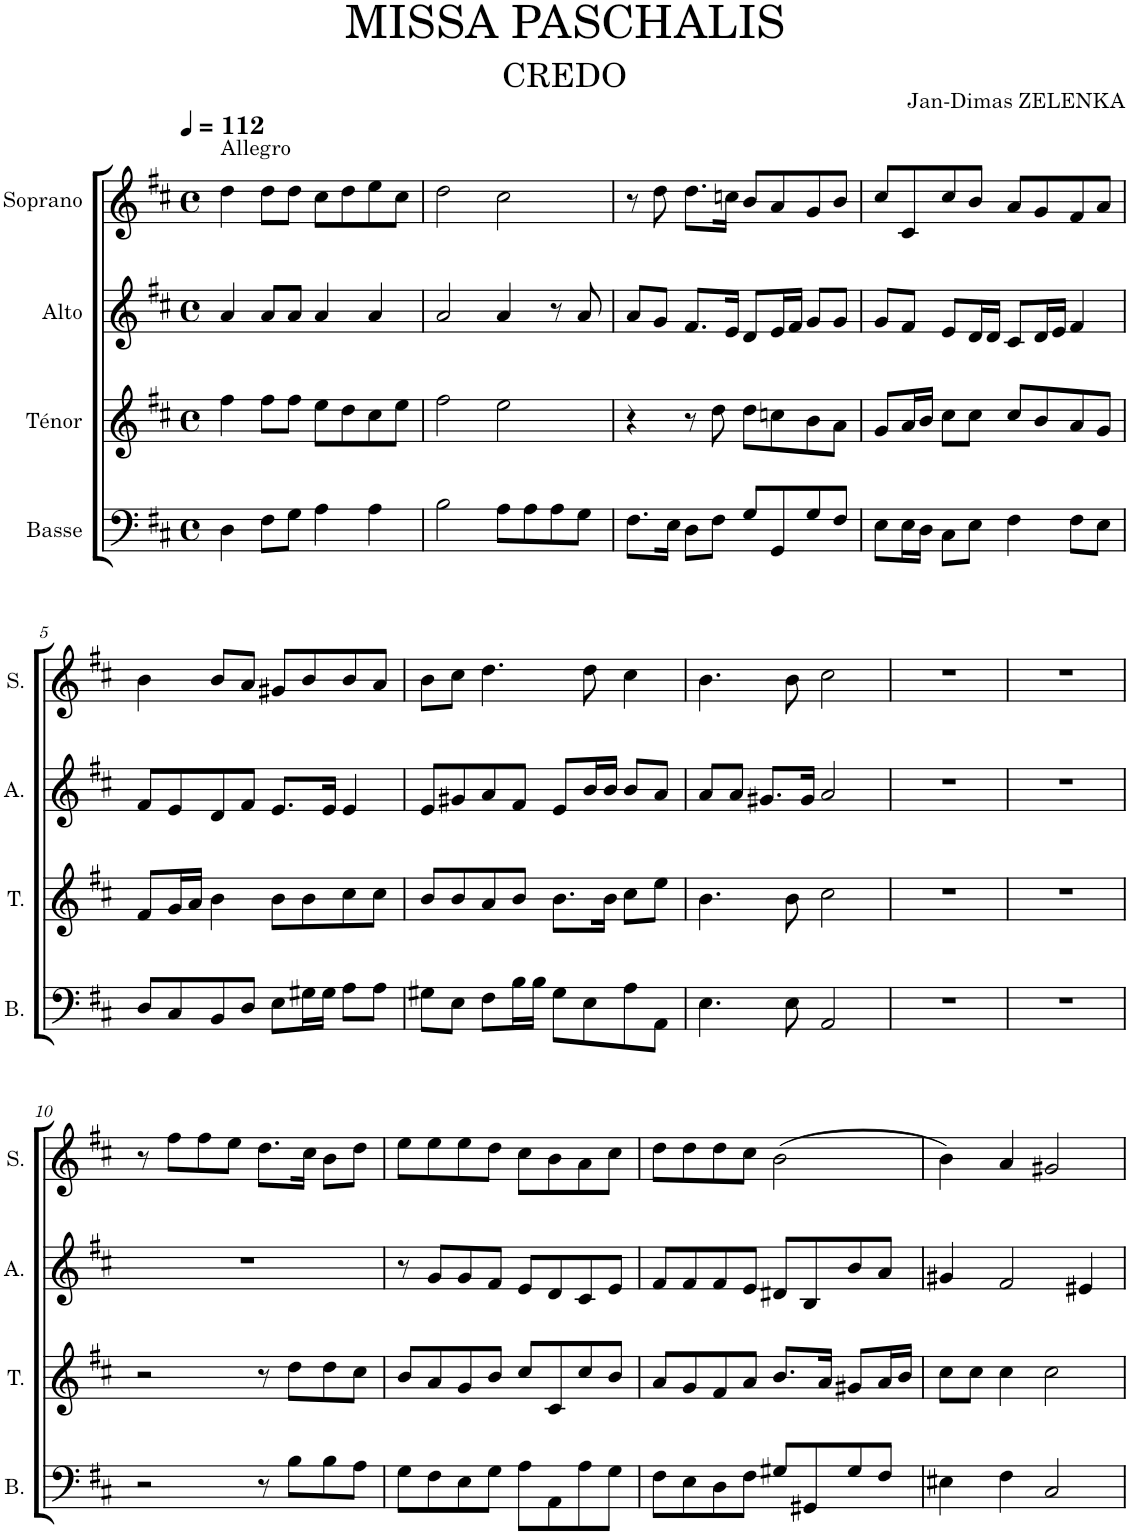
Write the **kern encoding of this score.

**kern	**kern	**kern	**kern
*part4	*part3	*part2	*part1
*staff4	*staff3	*staff2	*staff1
*I"Basse	*I"Ténor	*I"Alto	*I"Soprano
*I'B.	*I'T.	*I'A.	*I'S.
*clefF4	*clefG2	*clefG2	*clefG2
*k[f#c#]	*k[f#c#]	*k[f#c#]	*k[f#c#]
*M4/4	*M4/4	*M4/4	*M4/4
*met(c)	*met(c)	*met(c)	*met(c)
*MM112	*MM112	*MM112	*MM112
=1	=1	=1	=1
!	!	!	!LO:TX:a:t=Allegro
4D\	4ff#\	4a/	4dd\
8F#\L	8ff#\L	8a/L	8dd\L
8G\J	8ff#\J	8a/J	8dd\J
4A\	8ee\L	4a/	8cc#\L
.	8dd\	.	8dd\
4A\	8cc#\	4a/	8ee\
.	8ee\J	.	8cc#\J
=2	=2	=2	=2
2B\	2ff#\	2a/	2dd\
8A\L	2ee\	4a/	2cc#\
8A\	.	.	.
8A\	.	8r	.
8G\J	.	8a/	.
=3	=3	=3	=3
8.F#\L	4r	8a/L	8r
.	.	8g/J	8dd\
16E\Jk	.	.	.
8D\L	8r	8.f#/L	8.dd\L
8F#\J	8dd\	.	.
.	.	16e/Jk	16ccn\Jk
8G/L	8dd\L	8d/L	8b/L
8GG/	8ccn\	16e/L	8a/
.	.	16f#/JJ	.
8G/	8b\	8g/L	8g/
8F#/J	8a\J	8g/J	8b/J
=4	=4	=4	=4
8E\L	8g/L	8g/L	8cc#/L
16E\L	16a/L	8f#/J	8c#/
16D\JJ	16b/JJ	.	.
8C#\L	8cc#\L	8e/L	8cc#/
8E\J	8cc#\J	16d/L	8b/J
.	.	16d/JJ	.
4F#\	8cc#/L	8c#/L	8a/L
.	8b/	16d/L	8g/
.	.	16e/JJ	.
8F#\L	8a/	4f#/	8f#/
8E\J	8g/J	.	8a/J
!!LO:LB:g=z
=5	=5	=5	=5
8D/L	8f#/L	8f#/L	4b\
8C#/	16g/L	8e/	.
.	16a/JJ	.	.
8BB/	4b\	8d/	8b/L
8D/J	.	8f#/J	8a/J
8E\L	8b\L	8.e/L	8g#X/L
16G#X\L	8b\	.	8b/
16G#\JJ	.	16e/Jk	.
8A\L	8cc#\	4e/	8b/
8A\J	8cc#\J	.	8a/J
=6	=6	=6	=6
8G#X\L	8b/L	8e/L	8b\L
8E\J	8b/	8g#X/	8cc#\J
8F#\L	8a/	8a/	4.dd\
16B\L	8b/J	8f#/J	.
16B\JJ	.	.	.
8G#\L	8.b\L	8e/L	.
8E\	.	16b/L	8dd\
.	16b\Jk	16b/JJ	.
8A\	8cc#\L	8b/L	4cc#\
8AA\J	8ee\J	8a/J	.
=7	=7	=7	=7
4.E\	4.b\	8a/L	4.b\
.	.	8a/J	.
.	.	8.g#X/L	.
8E\	8b\	.	8b\
.	.	16g#/Jk	.
2AA/	2cc#\	2a/	2cc#\
=8	=8	=8	=8
1r	1r	1r	1r
=9	=9	=9	=9
1r	1r	1r	1r
!!LO:LB:g=z
=10	=10	=10	=10
2r	2r	1r	8r
.	.	.	8ff#\L
.	.	.	8ff#\
.	.	.	8ee\J
8r	8r	.	8.dd\L
8B\L	8dd\L	.	.
.	.	.	16cc#\Jk
8B\	8dd\	.	8b\L
8A\J	8cc#\J	.	8dd\J
=11	=11	=11	=11
8G\L	8b/L	8r	8ee\L
8F#\	8a/	8g/L	8ee\
8E\	8g/	8g/	8ee\
8G\J	8b/J	8f#/J	8dd\J
8A\L	8cc#/L	8e/L	8cc#\L
8AA\	8c#/	8d/	8b\
8A\	8cc#/	8c#/	8a\
8G\J	8b/J	8e/J	8cc#\J
=12	=12	=12	=12
8F#\L	8a/L	8f#/L	8dd\L
8E\	8g/	8f#/	8dd\
8D\	8f#/	8f#/	8dd\
8F#\J	8a/J	8e/J	8cc#\J
8G#X/L	8.b/L	8d#X/L	(2b\
8GG#X/	.	8B/	.
.	16a/Jk	.	.
8G#/	8g#X/L	8b/	.
8F#/J	16a/L	8a/J	.
.	16b/JJ	.	.
=13	=13	=13	=13
4E#X\	8cc#\L	4g#X/	4b\)
.	8cc#\J	.	.
4F#\	4cc#\	2f#/	4a/
2C#/	2cc#\	.	2g#X/
.	.	4e#X/	.
=	=	=	=
*-	*-	*-	*-
